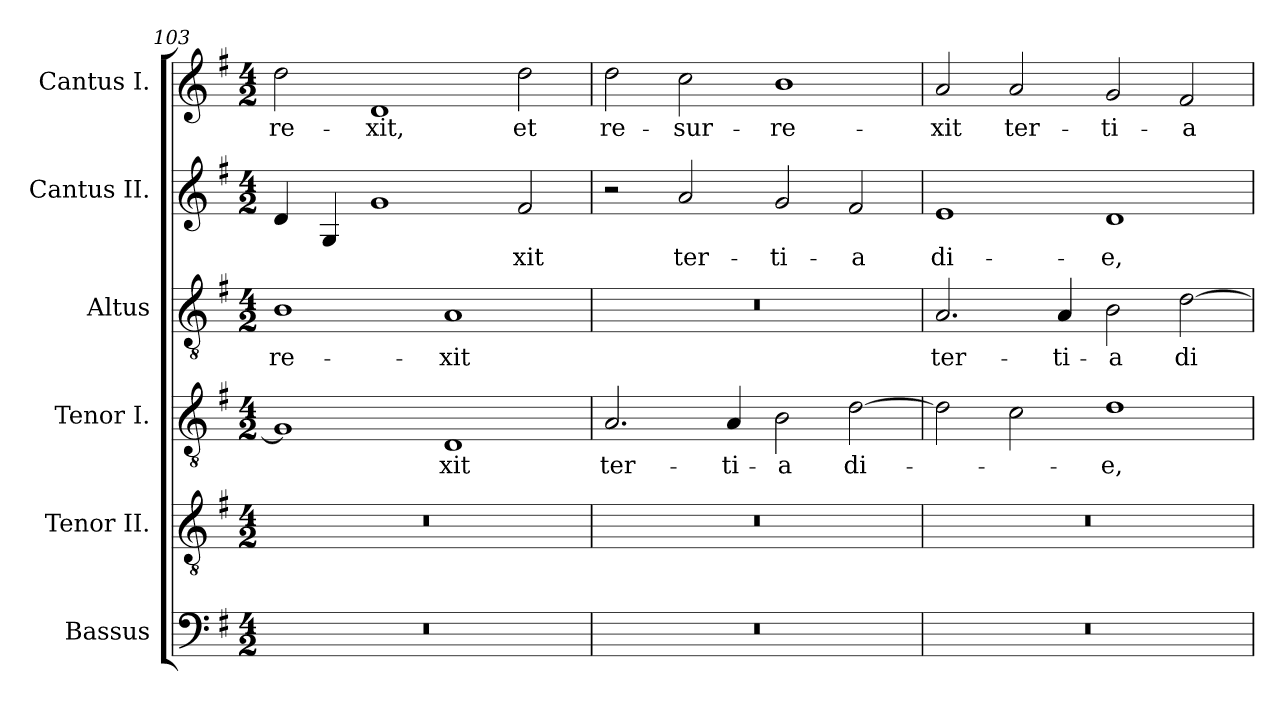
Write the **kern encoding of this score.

**kern	**kern	**kern	**text	**kern	**text	**kern	**text	**kern	**text
*part6	*part5	*part4	*part4	*part3	*part3	*part2	*part2	*part1	*part1
*staff6	*staff5	*staff4	*staff4	*staff3	*staff3	*staff2	*staff2	*staff1	*staff1
*I"Bassus	*I"Tenor II.	*I"Tenor I.	*	*I"Altus	*	*I"Cantus II.	*	*I"Cantus I.	*
*I'B.	*I'T. II.	*I'T. I.	*	*I'A.	*	*I'C. II	*	*I'C. I	*
*clefF4	*clefGv2	*clefGv2	*	*clefGv2	*	*clefG2	*	*clefG2	*
*	*ITrd7c12	*ITrd7c12	*	*ITrd7c12	*	*	*	*	*
*k[f#]	*k[f#]	*k[f#]	*	*k[f#]	*	*k[f#]	*	*k[f#]	*
*G:	*G:	*G:	*	*G:	*	*G:	*	*G:	*
*M4/2	*M4/2	*M4/2	*	*M4/2	*	*M4/2	*	*M4/2	*
=103	=103	=103	=103	=103	=103	=103	=103	=103	=103
!LO:N:vis=1	!LO:N:vis=1	!	!	!	!	!	!	!	!
!	!	!	!	!	!LO:LY:b:color=#000000	!	!	!	!
!	!	!	!	!	!	!	!	!	!LO:LY:b:color=#000000
0r	0r	1GGi]	.	1BBi	-re-	4di/	.	2ddi\	-re-
.	.	.	.	.	.	4Gi/	.	.	.
!	!	!	!	!	!	!	!	!	!LO:LY:b:color=#000000
.	.	.	.	.	.	1gi	.	1di	-xit,
!	!	!	!LO:LY:b:color=#000000	!	!	!	!	!	!
!	!	!	!	!	!LO:LY:b:color=#000000	!	!	!	!
.	.	1DDi	-xit	1AAi	-xit	.	.	.	.
!	!	!	!	!	!	!	!LO:LY:b:color=#000000	!	!
!	!	!	!	!	!	!	!	!	!LO:LY:b:color=#000000
.	.	.	.	.	.	2f#i/	-xit	2ddi\	et
=104	=104	=104	=104	=104	=104	=104	=104	=104	=104
!LO:N:vis=1	!LO:N:vis=1	!	!	!	!	!	!	!	!
!	!	!	!LO:LY:b:color=#000000	!LO:N:vis=1	!	!	!	!	!
!	!	!	!	!	!	!	!	!	!LO:LY:b:color=#000000
0r	0r	2.AAi/	ter-	0r	.	2r	.	2ddi\	re-
!	!	!	!	!	!	!	!LO:LY:b:color=#000000	!	!
!	!	!	!	!	!	!	!	!	!LO:LY:b:color=#000000
.	.	.	.	.	.	2ai/	ter-	2cci\	-sur-
!	!	!	!LO:LY:b:color=#000000	!	!	!	!	!	!
.	.	4AAi/	-ti-	.	.	.	.	.	.
!	!	!	!LO:LY:b:color=#000000	!	!	!	!	!	!
!	!	!	!	!	!	!	!LO:LY:b:color=#000000	!	!
!	!	!	!	!	!	!	!	!	!LO:LY:b:color=#000000
.	.	2BBi\	-a	.	.	2gi/	-ti-	1bi	-re-
!	!	!	!LO:LY:b:color=#000000	!	!	!	!	!	!
!	!	!	!	!	!	!	!LO:LY:b:color=#000000	!	!
.	.	[2Di\	di-	.	.	2f#i/	-a	.	.
=105	=105	=105	=105	=105	=105	=105	=105	=105	=105
!LO:N:vis=1	!LO:N:vis=1	!	!	!	!	!	!	!	!
!	!	!	!	!	!LO:LY:b:color=#000000	!	!	!	!
!	!	!	!	!	!	!	!LO:LY:b:color=#000000	!	!
!	!	!	!	!	!	!	!	!	!LO:LY:b:color=#000000
0r	0r	2Di\]	.	2.AAi/	ter-	1ei	di-	2ai/	-xit
!	!	!	!	!	!	!	!	!	!LO:LY:b:color=#000000
.	.	2Ci\	.	.	.	.	.	2ai/	ter-
!	!	!	!	!	!LO:LY:b:color=#000000	!	!	!	!
.	.	.	.	4AAi/	-ti-	.	.	.	.
!	!	!	!LO:LY:b:color=#000000	!	!	!	!	!	!
!	!	!	!	!	!LO:LY:b:color=#000000	!	!	!	!
!	!	!	!	!	!	!	!LO:LY:b:color=#000000	!	!
!	!	!	!	!	!	!	!	!	!LO:LY:b:color=#000000
.	.	1Di	-e,	2BBi\	-a	1di	-e,	2gi/	-ti-
!	!	!	!	!	!LO:LY:b:color=#000000	!	!	!	!
!	!	!	!	!	!	!	!	!	!LO:LY:b:color=#000000
.	.	.	.	[2Di\	di-	.	.	2f#i/	-a
=	=	=	=	=	=	=	=	=	=
*-	*-	*-	*-	*-	*-	*-	*-	*-	*-
